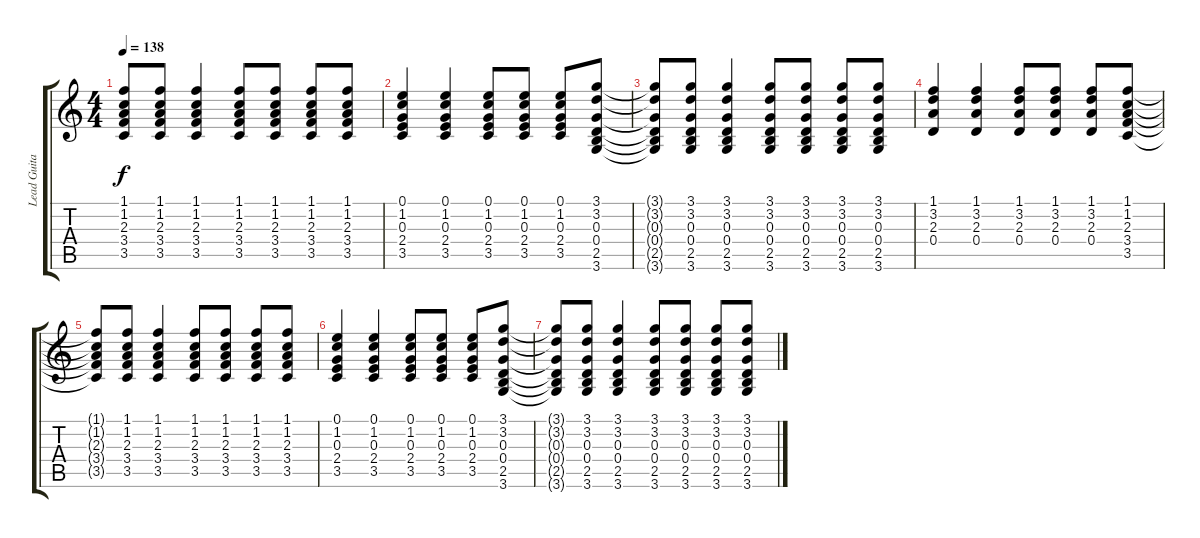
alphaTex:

\track ("Lead Guitar" "Lead Guita") {instrument acousticguitarsteel}
\staff {score tabs}
\tuning (E4 B3 G3 D3 A2 E2) {hide}
\ts (4 4)
\tempo 138
\clef g2
\ks c
(1.1{t} 1.2{t} 2.3{t} 3.4{t} 3.5{t}).8{dy f} (1.1 1.2 2.3 3.4 3.5).8 (1.1 1.2 2.3 3.4 3.5).4 (1.1 1.2 2.3 3.4 3.5).8 (1.1 1.2 2.3 3.4 3.5).8 (1.1 1.2 2.3 3.4 3.5).8 (1.1 1.2 2.3 3.4 3.5).8 |
(0.1 1.2 0.3 2.4 3.5).4{volume 0} (0.1 1.2 0.3 2.4 3.5).4 (0.1 1.2 0.3 2.4 3.5).8 (0.1 1.2 0.3 2.4 3.5).8 (0.1 1.2 0.3 2.4 3.5).8 (3.1 3.2 0.3 0.4 2.5 3.6).8 |
(3.1{t} 3.2{t} 0.3{t} 0.4{t} 2.5{t} 3.6{t}).8 (3.1 3.2 0.3 0.4 2.5 3.6).8 (3.1 3.2 0.3 0.4 2.5 3.6).4 (3.1 3.2 0.3 0.4 2.5 3.6).8 (3.1 3.2 0.3 0.4 2.5 3.6).8 (3.1 3.2 0.3 0.4 2.5 3.6).8 (3.1 3.2 0.3 0.4 2.5 3.6).8 |
(1.1 3.2 2.3 0.4).4 (1.1 3.2 2.3 0.4).4 (1.1 3.2 2.3 0.4).8 (1.1 3.2 2.3 0.4).8 (1.1 3.2 2.3 0.4).8 (1.1 1.2 2.3 3.4 3.5).8 |
(1.1{t} 1.2{t} 2.3{t} 3.4{t} 3.5{t}).8 (1.1 1.2 2.3 3.4 3.5).8 (1.1 1.2 2.3 3.4 3.5).4 (1.1 1.2 2.3 3.4 3.5).8 (1.1 1.2 2.3 3.4 3.5).8 (1.1 1.2 2.3 3.4 3.5).8 (1.1 1.2 2.3 3.4 3.5).8 |
(0.1 1.2 0.3 2.4 3.5).4 (0.1 1.2 0.3 2.4 3.5).4 (0.1 1.2 0.3 2.4 3.5).8 (0.1 1.2 0.3 2.4 3.5).8 (0.1 1.2 0.3 2.4 3.5).8 (3.1 3.2 0.3 0.4 2.5 3.6).8 |
(3.1{t} 3.2{t} 0.3{t} 0.4{t} 2.5{t} 3.6{t}).8 (3.1 3.2 0.3 0.4 2.5 3.6).8 (3.1 3.2 0.3 0.4 2.5 3.6).4 (3.1 3.2 0.3 0.4 2.5 3.6).8 (3.1 3.2 0.3 0.4 2.5 3.6).8 (3.1 3.2 0.3 0.4 2.5 3.6).8 (3.1 3.2 0.3 0.4 2.5 3.6).8
